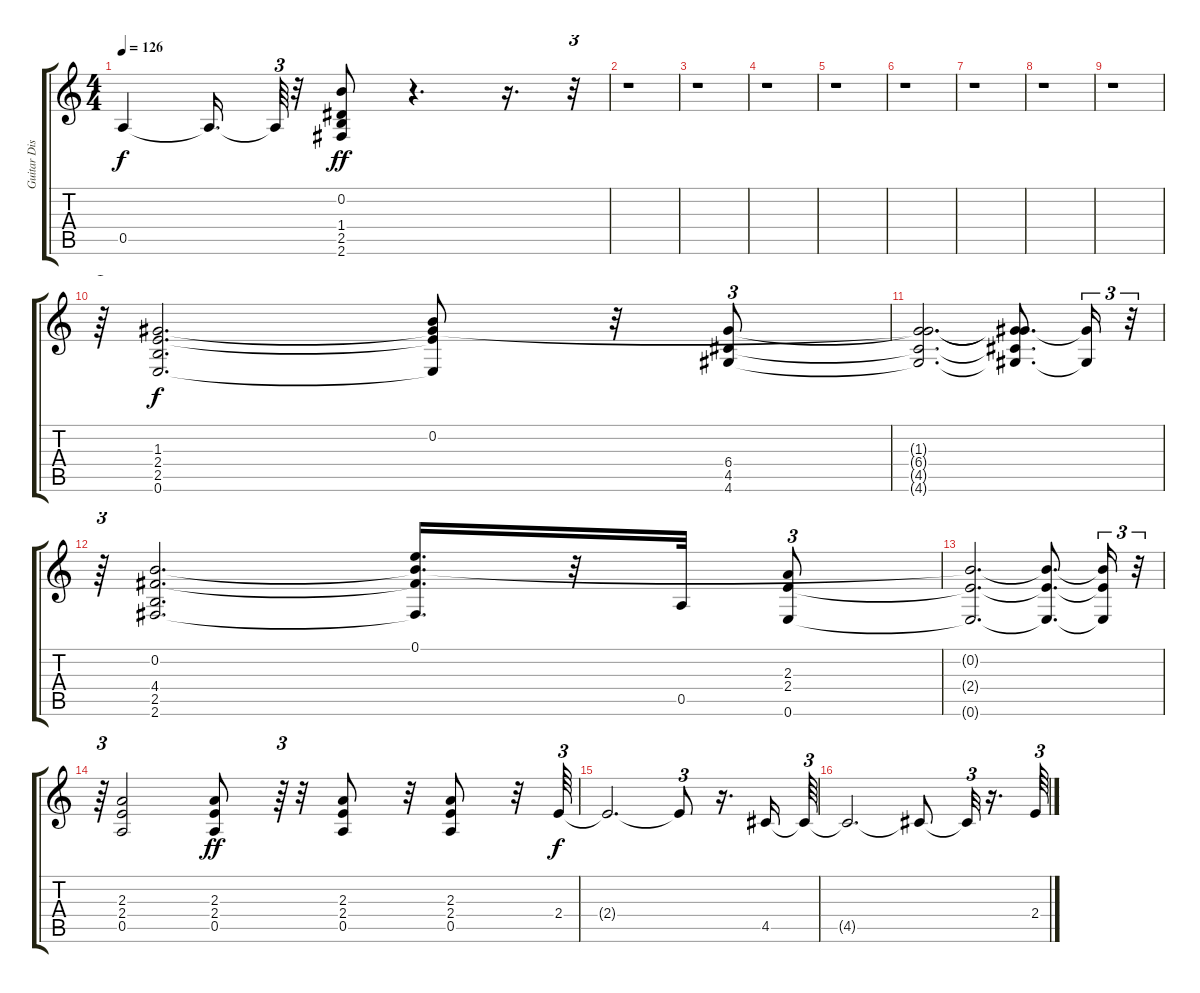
\track ("Guitar Distorted" "Guitar Dis") {instrument overdrivenguitar}
\staff {score tabs}
\tuning (E4 B3 G3 D3 A2 E2) {hide}
\ts (4 4)
\tempo 126
\clef g2
\ks c
0.5{t}.4{dy f} 0.5{t}.16{d} 0.5{t}.64{tu (3 2)} r.32 (0.2 1.4 2.5 2.6).8{dy ff} r.4{d} r.16{d} r.32{tu (3 2)} |
r.1 |
r.1 |
r.1 |
r.1 |
r.1 |
r.1 |
r.1 |
r.1 |
r.64{tu (3 2)} (1.3 2.4 2.5 0.6).2{d dy f} (0.2 1.3{t} 2.4{t} 0.6{t}).8 r.32 (6.4 4.5 4.6).8{tu (3 2)} |
(1.3{t} 6.4{t} 4.5{t} 4.6{t}).2{d} (1.3{t} 6.4{t} 4.5{t} 4.6{t}).8{d} (6.4{t} 4.6{t}).16{tu (3 2)} r.32{tu (3 2)} |
r.64{tu (3 2)} (0.2 4.4 2.5 2.6).2{d} (0.1 0.2{t} 4.4{t} 2.6{t}).16{d} r.32 0.5.32 (2.3 2.4 0.6).8{tu (3 2)} |
(0.2{t} 2.4{t} 0.6{t}).2{d} (0.2{t} 2.4{t} 0.6{t}).8{d} (0.2{t} 2.4{t} 0.6{t}).16{tu (3 2)} r.32{tu (3 2)} |
r.64{tu (3 2)} (2.3 2.4 0.5).2 (2.3 2.4 0.5).8{dy ff} r.64{tu (3 2)} r.32 (2.3 2.4 0.5).8 r.32 (2.3 2.4 0.5).8 r.32 2.4.64{tu (3 2) dy f} |
2.4{t}.2{d} 2.4{t}.8{tu (3 2)} r.16{d} 4.5.16 4.5{t}.64{tu (3 2)} |
4.5{t}.2{d} 4.5{t}.8 4.5{t}.32{tu (3 2)} r.16{d} 2.4.64{tu (3 2)}
